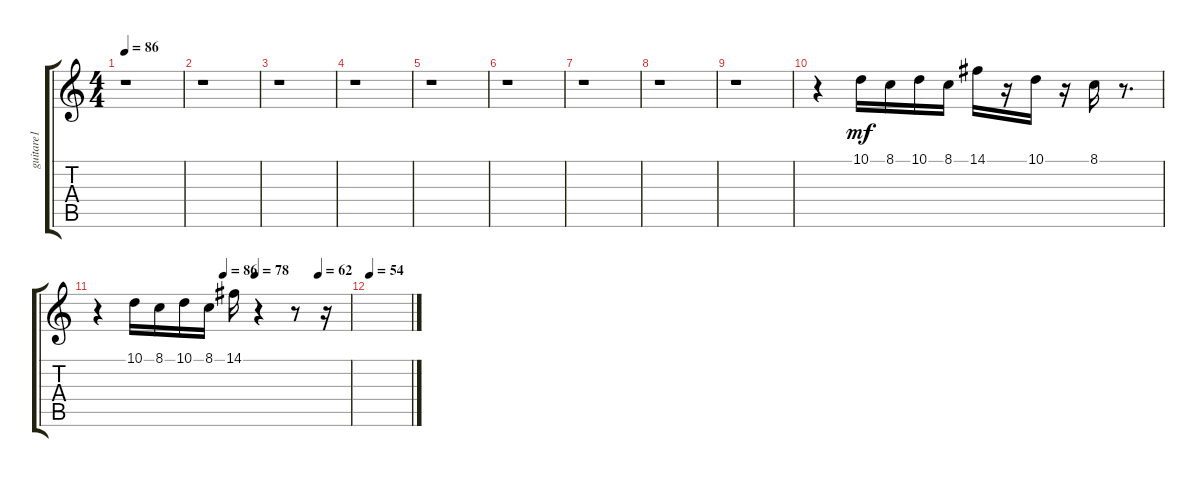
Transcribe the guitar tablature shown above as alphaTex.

\track ("guitare1" "guitare1") {instrument koto}
\staff {score tabs}
\tuning (E4 B3 G3 D3 A2 E2) {hide}
\ts (4 4)
\tempo 86
\clef g2
\ks c
r.1{dy mf instrument koto} |
r.1 |
r.1 |
r.1 |
r.1 |
r.1 |
r.1 |
r.1 |
r.1 |
r.4 10.1.16 8.1.16 10.1.16 8.1.16 14.1.16 r.16 10.1.16 r.16 8.1.16 r.8{d} |
\tempo (86 0.5)
\tempo (78 0.625)
\tempo (62 0.875)
r.4 10.1.16 8.1.16 10.1.16 8.1.16 14.1.16 r.4 r.8 r.16 |
\tempo 54
